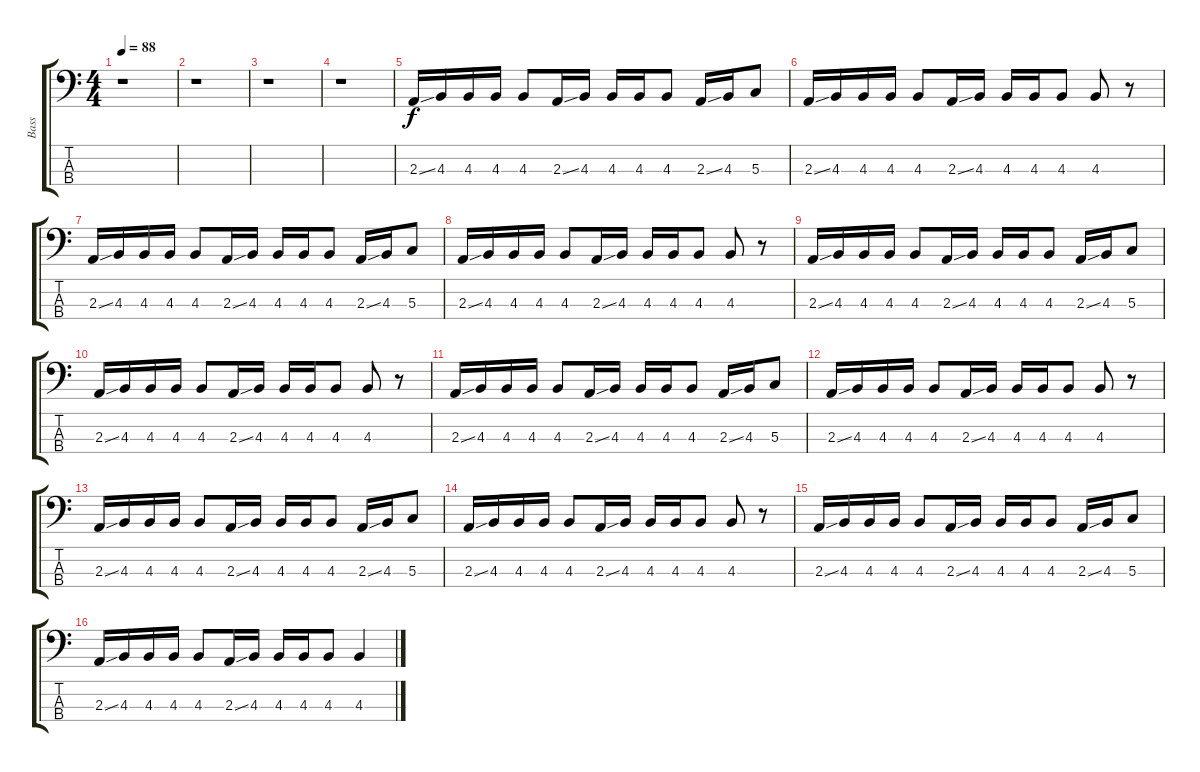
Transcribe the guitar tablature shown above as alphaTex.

\track ("Bass" "Bass") {instrument electricbasspick}
\staff {score tabs}
\tuning (F2 C2 G1 C1) {hide}
\ts (4 4)
\tempo 88
\clef f4
\ks c
r.1{dy f instrument electricbasspick} |
r.1 |
r.1 |
r.1 |
2.3{ss}.16 4.3.16 4.3.16 4.3.16 4.3.8 2.3{ss}.16 4.3.16 4.3.16 4.3.16 4.3.8 2.3{ss}.16 4.3.16 5.3.8 |
2.3{ss}.16 4.3.16 4.3.16 4.3.16 4.3.8 2.3{ss}.16 4.3.16 4.3.16 4.3.16 4.3.8 4.3.8 r.8 |
2.3{ss}.16 4.3.16 4.3.16 4.3.16 4.3.8 2.3{ss}.16 4.3.16 4.3.16 4.3.16 4.3.8 2.3{ss}.16 4.3.16 5.3.8 |
2.3{ss}.16 4.3.16 4.3.16 4.3.16 4.3.8 2.3{ss}.16 4.3.16 4.3.16 4.3.16 4.3.8 4.3.8 r.8 |
2.3{ss}.16 4.3.16 4.3.16 4.3.16 4.3.8 2.3{ss}.16 4.3.16 4.3.16 4.3.16 4.3.8 2.3{ss}.16 4.3.16 5.3.8 |
2.3{ss}.16 4.3.16 4.3.16 4.3.16 4.3.8 2.3{ss}.16 4.3.16 4.3.16 4.3.16 4.3.8 4.3.8 r.8 |
2.3{ss}.16 4.3.16 4.3.16 4.3.16 4.3.8 2.3{ss}.16 4.3.16 4.3.16 4.3.16 4.3.8 2.3{ss}.16 4.3.16 5.3.8 |
2.3{ss}.16 4.3.16 4.3.16 4.3.16 4.3.8 2.3{ss}.16 4.3.16 4.3.16 4.3.16 4.3.8 4.3.8 r.8 |
2.3{ss}.16 4.3.16 4.3.16 4.3.16 4.3.8 2.3{ss}.16 4.3.16 4.3.16 4.3.16 4.3.8 2.3{ss}.16 4.3.16 5.3.8 |
2.3{ss}.16 4.3.16 4.3.16 4.3.16 4.3.8 2.3{ss}.16 4.3.16 4.3.16 4.3.16 4.3.8 4.3.8 r.8 |
2.3{ss}.16 4.3.16 4.3.16 4.3.16 4.3.8 2.3{ss}.16 4.3.16 4.3.16 4.3.16 4.3.8 2.3{ss}.16 4.3.16 5.3.8 |
2.3{ss}.16 4.3.16 4.3.16 4.3.16 4.3.8 2.3{ss}.16 4.3.16 4.3.16 4.3.16 4.3.8 4.3.4
